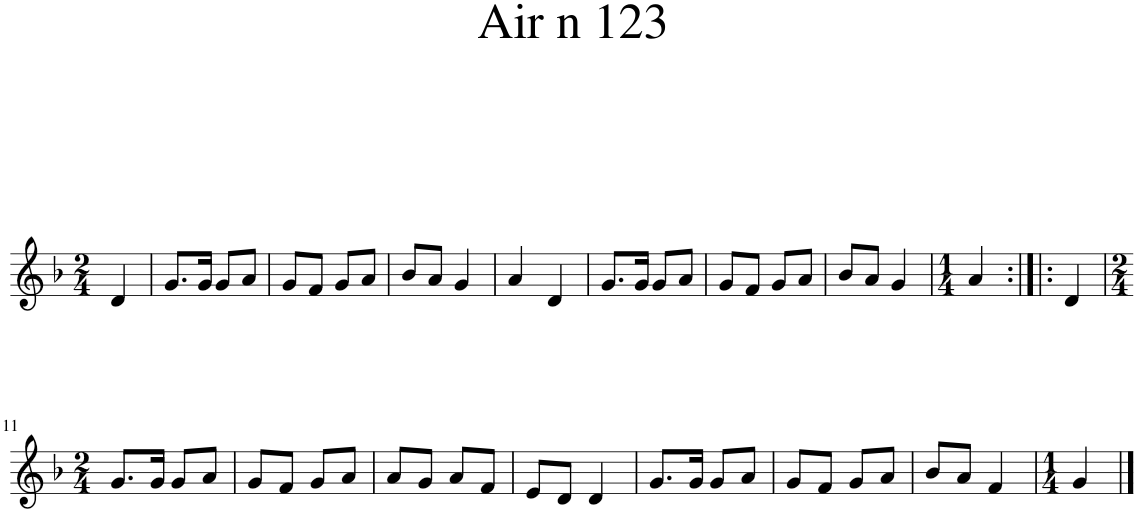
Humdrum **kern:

**kern
*part1
*staff1
*I"Piano
*I'Pno.
*clefG2
*k[b-]
*M2/4
=1
4d/
=2
8.g/L
16g/Jk
8g/L
8a/J
=3
8g/L
8f/J
8g/L
8a/J
=4
8b-/L
8a/J
4g/
=5
4a/
4d/
=6
8.g/L
16g/Jk
8g/L
8a/J
=7
8g/L
8f/J
8g/L
8a/J
=8
8b-/L
8a/J
4g/
=9
*M1/4
4a/
=10:|!|:
4d/
!!LO:LB:g=z
=11
*M2/4
8.g/L
16g/Jk
8g/L
8a/J
=12
8g/L
8f/J
8g/L
8a/J
=13
8a/L
8g/J
8a/L
8f/J
=14
8e/L
8d/J
4d/
=15
8.g/L
16g/Jk
8g/L
8a/J
=16
8g/L
8f/J
8g/L
8a/J
=17
8b-/L
8a/J
4f/
=18
*M1/4
4g/
==
*-
